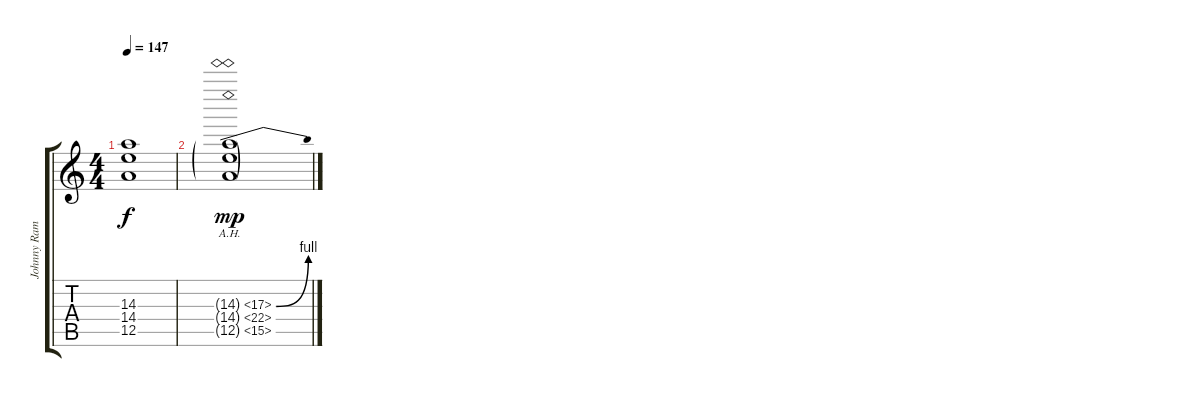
\track ("Johnny Ramone - Guitar 2" "Johnny Ram") {instrument overdrivenguitar}
\staff {score tabs}
\tuning (E4 B3 G3 D3 A2 E2) {hide}
\ts (4 4)
\tempo 147
\clef g2
\ks c
(14.3 14.4 12.5).1{dy f} |
(14.3{be (bend 0 0 60 4) ah 3 g} 14.4{ah 8 g} 12.5{ah 3 g}).1{dy mp}
